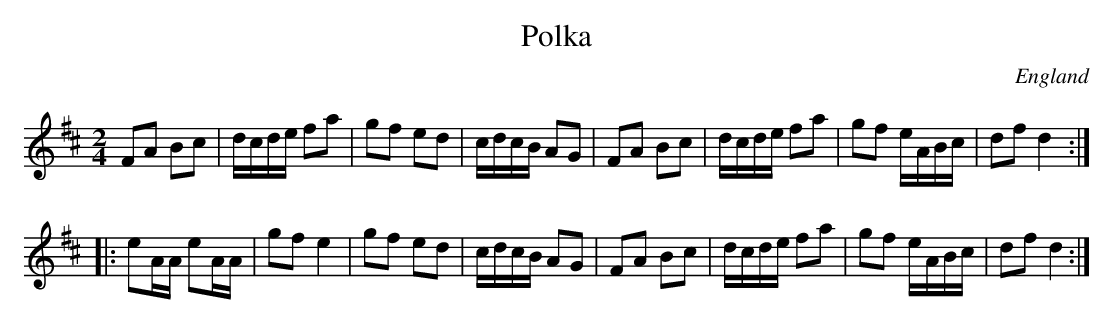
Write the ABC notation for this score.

X:1
T:Polka
M:2/4
O:England
K:D
F2A2 B2c2 | dcde f2a2 | g2f2 e2d2 | cdcB A2G2 | \
F2A2 B2c2 | dcde f2a2 | g2f2 eABc | d2f2 d4 ::
e2AA e2AA | g2f2 e4   | g2f2 e2d2 | cdcB A2G2 | \
F2A2 B2c2 | dcde f2a2 | g2f2 eABc | d2f2 d4 :|
